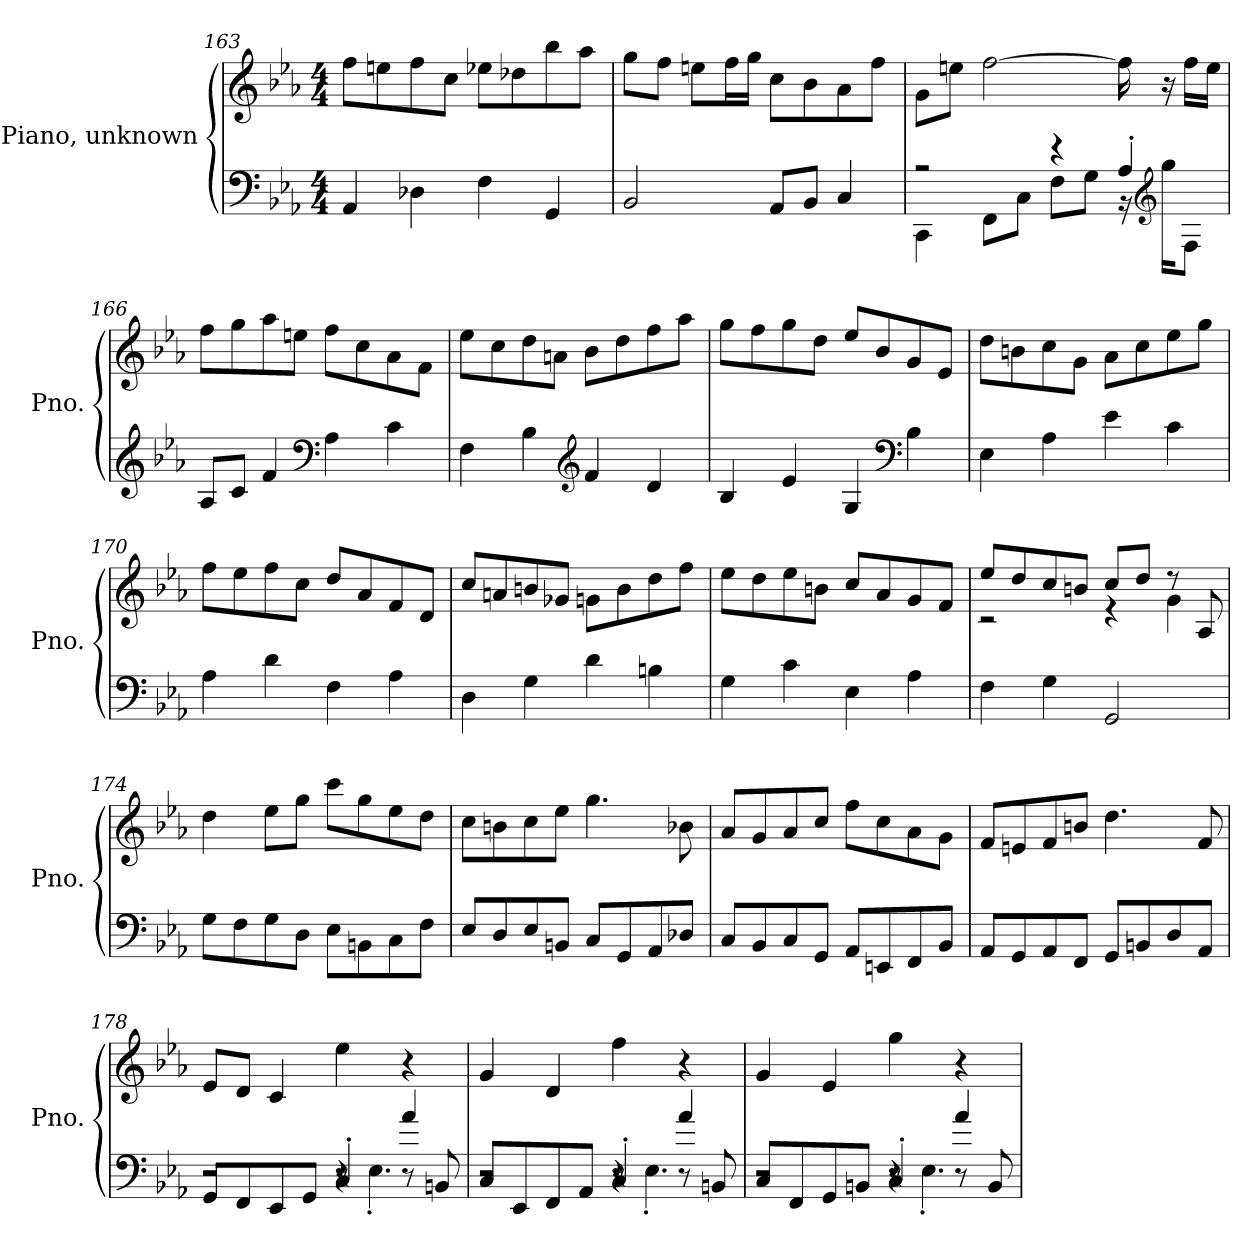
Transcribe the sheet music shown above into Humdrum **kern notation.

**kern	**kern
*part1	*part1
*staff2	*staff1
*I"Piano, unknown	*
*I'Pno.	*
!!LO:LB:g=z
*clefF4	*clefG2
*k[b-e-a-]	*k[b-e-a-]
*M4/4	*M4/4
=163	=163
4AA-/	8ff\L
.	8een\
4D-X\	8ff\
.	8cc\J
4F\	8ee-X\L
.	8dd-X\
4GG/	8bb-\
.	8aa-\J
=164	=164
2BB-/	8gg\L
.	8ff\J
.	8een\L
.	16ff\L
.	16gg\JJ
8AA-/L	8cc\L
8BB-/J	8b-\
4C/	8a-\
.	8ff\J
=165	=165
*^	*
2r	4CC\	8g\L
.	.	8een\J
.	8FF\L	[2ff\
.	8C\J	.
4r	8F\L	.
.	8G\J	.
4A-'/	16r	16ff\]
*clefG2	*	*
.	16gg\KL	16r
.	8F\J	16ff\LL
.	.	16ee\JJ
*v	*v	*
=166	=166
8A-/L	8ff\L
8c/J	8gg\
4f/	8aa-\
.	8een\J
*clefF4	*
4A-\	8ff\L
.	8cc\
4c\	8a-\
.	8f\J
!!LO:PB:g=z
=167	=167
4F\	8ee-\L
.	8cc\
4B-\	8dd\
.	8an\J
*clefG2	*
4f/	8b-\L
.	8dd\
4d/	8ff\
.	8aa-\J
=168	=168
4B-/	8gg\L
.	8ff\
4e-/	8gg\
.	8dd\J
4G/	8ee-/L
.	8b-/
*clefF4	*
4B-\	8g/
.	8e-/J
=169	=169
4E-\	8dd\L
.	8bn\
4A-\	8cc\
.	8g\J
4e-\	8a-\L
.	8cc\
4c\	8ee-\
.	8gg\J
=170	=170
4A-\	8ff\L
.	8ee-\
4d\	8ff\
.	8cc\J
4F\	8dd/L
.	8a-/
4A-\	8f/
.	8d/J
!!LO:LB:g=z
=171	=171
4D\	8cc/L
.	8an/
4G\	8bn/
.	8g-X/J
4d\	8gn\L
.	8b\
4Bn\	8dd\
.	8ff\J
=172	=172
4G\	8ee-\L
.	8dd\
4c\	8ee-\
.	8bn\J
4E-\	8cc/L
.	8a-/
4A-\	8g/
.	8f/J
=173	=173
*	*^
4F\	8ee-/L	2r
.	8dd/	.
4G\	8cc/	.
.	8bn/J	.
2GG/	8cc/L	4r
.	8dd/J	.
.	8r	4g\
.	8A-/	.
*	*v	*v
=174	=174
8G\L	4dd\
8F\	.
8G\	8ee-\L
8D\J	8gg\J
8E-\L	8ccc\L
8BBn\	8gg\
8C\	8ee-\
8F\J	8dd\J
!!LO:LB:g=z
=175	=175
8E-/L	8cc\L
8D/	8bn\
8E-/	8cc\
8BBn/J	8ee-\J
8C/L	4.gg\
8GG/	.
8AA-/	.
8D-X/J	8b-X\
=176	=176
8C/L	8a-/L
8BB-/	8g/
8C/	8a-/
8GG/J	8cc/J
8AA-/L	8ff\L
8EEn/	8cc\
8FF/	8a-\
8BB-/J	8g\J
=177	=177
8AA-/L	8f/L
8GG/	8en/
8AA-/	8f/
8FF/J	8bn/J
8GG/L	4.dd\
8BBn/	.
8D/	.
8AA-/J	8f/
=178	=178
*^	*
*	*^	*
2r	2r	8GG/L	8e-/L
.	.	8FF/	8d/J
.	.	8EE-/	4c/
.	.	8GG/J	.
4r	8r	4C'/	4ee-\
.	4.E-'\	.	.
4a-/	.	8r	4r
.	.	8BBn/	.
!!LO:LB:g=z
=179	=179	=179	=179
2r	2r	8C/L	4g/
.	.	8EE-/	.
.	.	8FF/	4d/
.	.	8AA-/J	.
4r	8r	4C'/	4ff\
.	4.E-'\	.	.
4a-/	.	8r	4r
.	.	8BBn/	.
=180	=180	=180	=180
2r	2r	8C/L	4g/
.	.	8FF/	.
.	.	8GG/	4e-/
.	.	8BBn/J	.
4r	8r	4C'/	4gg\
.	4.E-'\	.	.
4a-/	.	8r	4r
.	.	8BB/	.
*v	*v	*v	*
=	=
*-	*-
